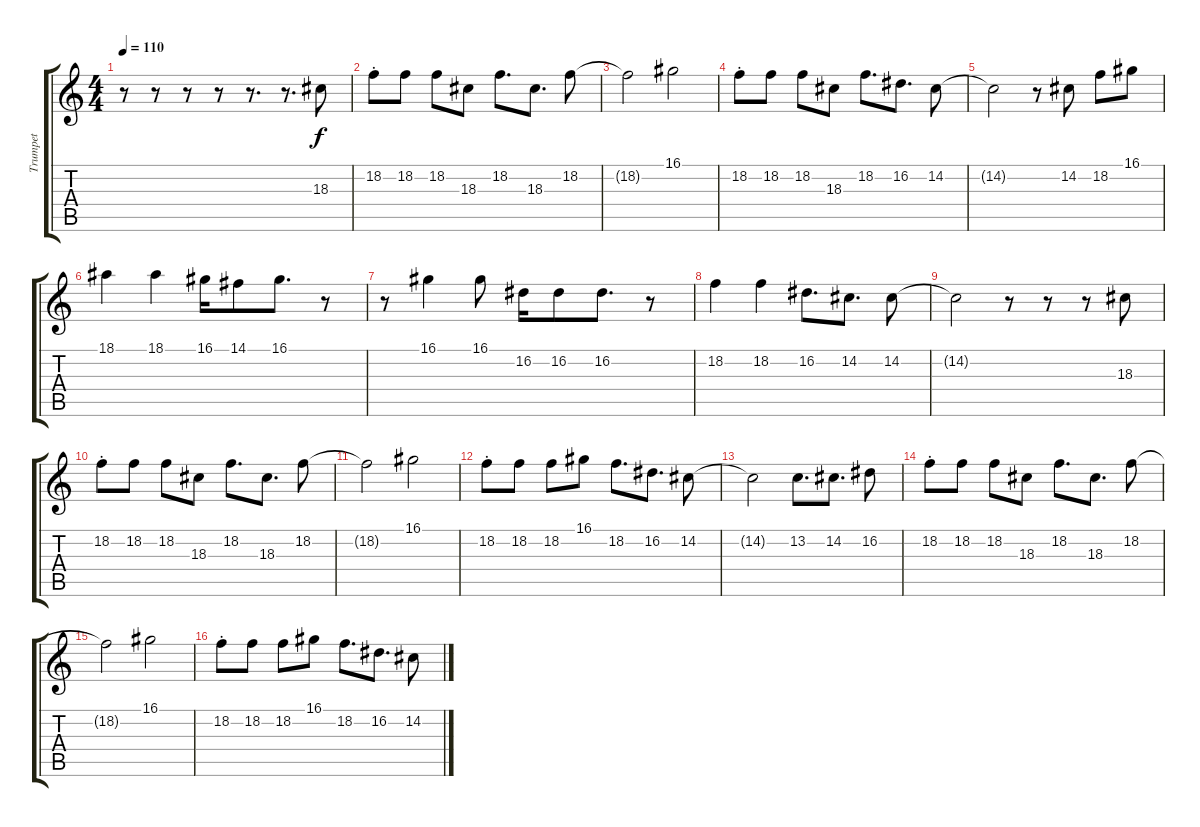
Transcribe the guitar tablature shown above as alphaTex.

\track ("Trumpet" "Trumpet") {instrument trumpet}
\staff {score tabs}
\tuning (E4 B3 G3 D3 A2 E2) {hide}
\ts (4 4)
\tempo 110
\clef g2
\ks c
r.8{dy f} r.8 r.8 r.8 r.8{d} r.8{d} 18.3.8 |
18.2{st}.8 18.2.8 18.2.8 18.3.8 18.2.8{d} 18.3.8{d} 18.2.8 |
18.2{t}.2 16.1.2 |
18.2{st}.8 18.2.8 18.2.8 18.3.8 18.2.8{d} 16.2.8{d} 14.2.8 |
14.2{t}.2 r.8 14.2.8 18.2.8 16.1.8 |
18.1.4 18.1.4 16.1.16 14.1.8 16.1.8{d} r.8 |
r.8 16.1.4 16.1.8 16.2.16 16.2.8 16.2.8{d} r.8 |
18.2.4 18.2.4 16.2.8{d} 14.2.8{d} 14.2.8 |
14.2{t}.2 r.8 r.8 r.8 18.3.8 |
18.2{st}.8 18.2.8 18.2.8 18.3.8 18.2.8{d} 18.3.8{d} 18.2.8 |
18.2{t}.2 16.1.2 |
18.2{st}.8 18.2.8 18.2.8 16.1.8 18.2.8{d} 16.2.8{d} 14.2.8 |
14.2{t}.2 13.2.8{d} 14.2.8{d} 16.2.8 |
18.2{st}.8 18.2.8 18.2.8 18.3.8 18.2.8{d} 18.3.8{d} 18.2.8 |
18.2{t}.2 16.1.2 |
18.2{st}.8 18.2.8 18.2.8 16.1.8 18.2.8{d} 16.2.8{d} 14.2.8
